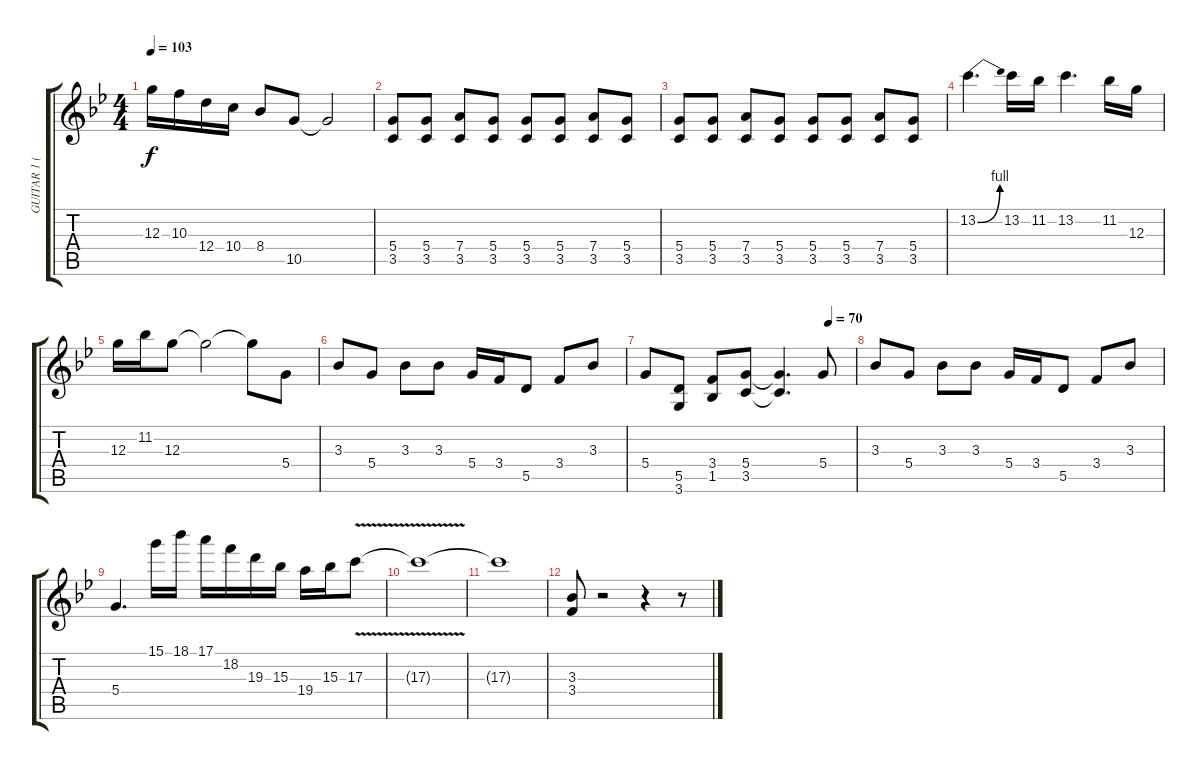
\track ("GUITAR 1 (RYTHM AND SOLO)" "GUITAR 1 (") {instrument distortionguitar}
\staff {score tabs}
\tuning (E4 B3 G3 D3 A2 E2) {hide}
\ts (4 4)
\tempo 103
\clef g2
\ks bb
12.3.16{dy f volume 13} 10.3.16 12.4.16 10.4.16 8.4.8 10.5.8 10.5{t}.2 |
(5.4 3.5).8 (5.4 3.5).8{volume 7} (7.4 3.5).8 (5.4 3.5).8 (5.4 3.5).8 (5.4 3.5).8 (7.4 3.5).8 (5.4 3.5).8 |
(5.4 3.5).8 (5.4 3.5).8 (7.4 3.5).8 (5.4 3.5).8 (5.4 3.5).8 (5.4 3.5).8 (7.4 3.5).8 (5.4 3.5).8 |
13.2{be (bend 0 0 60 4)}.4{d volume 13} 13.2.16 11.2.16 13.2.4{d} 11.2.16 12.3.16 |
12.3.16 11.2.16 12.3.8 12.3{t}.2 12.3{t}.8 5.4.8{volume 7} |
3.3.8 5.4.8 3.3.8 3.3.8 5.4.16 3.4.16 5.5.8 3.4.8 3.3.8 |
\tempo (70 0.875)
5.4.8 (5.5 3.6).8 (3.4 1.5).8 (5.4 3.5).8 (5.4{t} 3.5{t}).4{d} 5.4.8 |
3.3.8 5.4.8 3.3.8 3.3.8 5.4.16 3.4.16 5.5.8 3.4.8 3.3.8 |
5.4.4{d} 15.1.16 18.1.16 17.1.16 18.2.16 19.3.16 15.3.16 19.4.16 15.3.16 17.3{v}.8 |
17.3{t}.1 |
17.3{t}.1 |
(3.3 3.4).8 r.2 r.4 r.8
